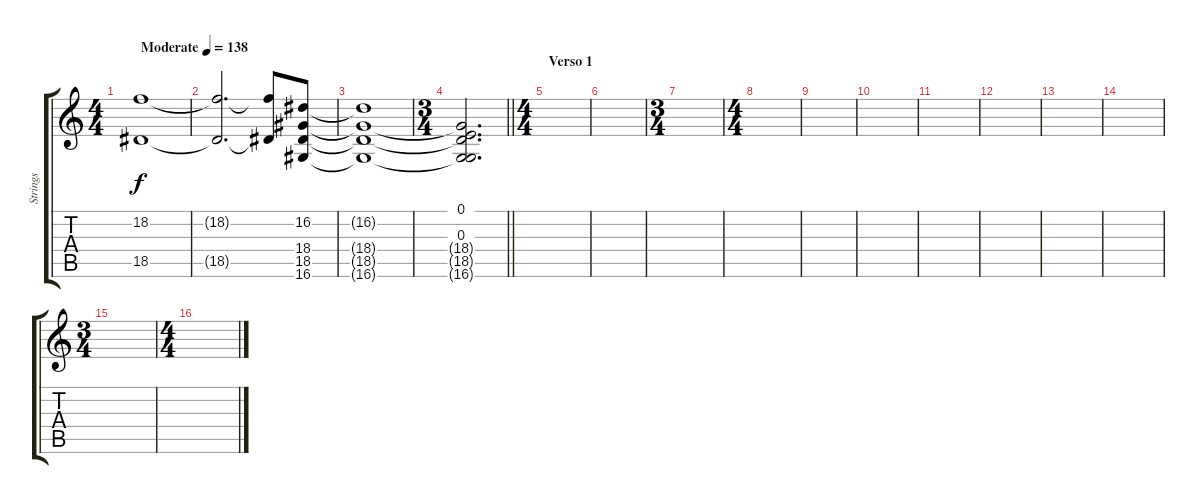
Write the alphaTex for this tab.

\track ("Strings" "Strings") {instrument stringensemble1}
\staff {score tabs}
\tuning (E4 B3 G3 D3 A2 E2) {hide}
\ts (4 4)
\tempo (138 "Moderate")
\clef g2
\ks c
(18.2 18.5).1{dy f instrument stringensemble1} |
(18.2{t} 18.5{t}).2{d} (18.2{t} 18.5{t}).8 (16.2 18.4 18.5 16.6).8 |
(16.2{t} 18.4{t} 18.5{t} 16.6{t}).1 |
\ts (3 4)
\barLineRight lightlight
(0.1 0.3 18.4{t} 18.5{t} 16.6{t}).2{d} |
\ts (4 4)
\section ("" "Verso 1")
|
|
\ts (3 4)
|
\ts (4 4)
|
|
|
|
|
|
|
\ts (3 4)
|
\ts (4 4)
